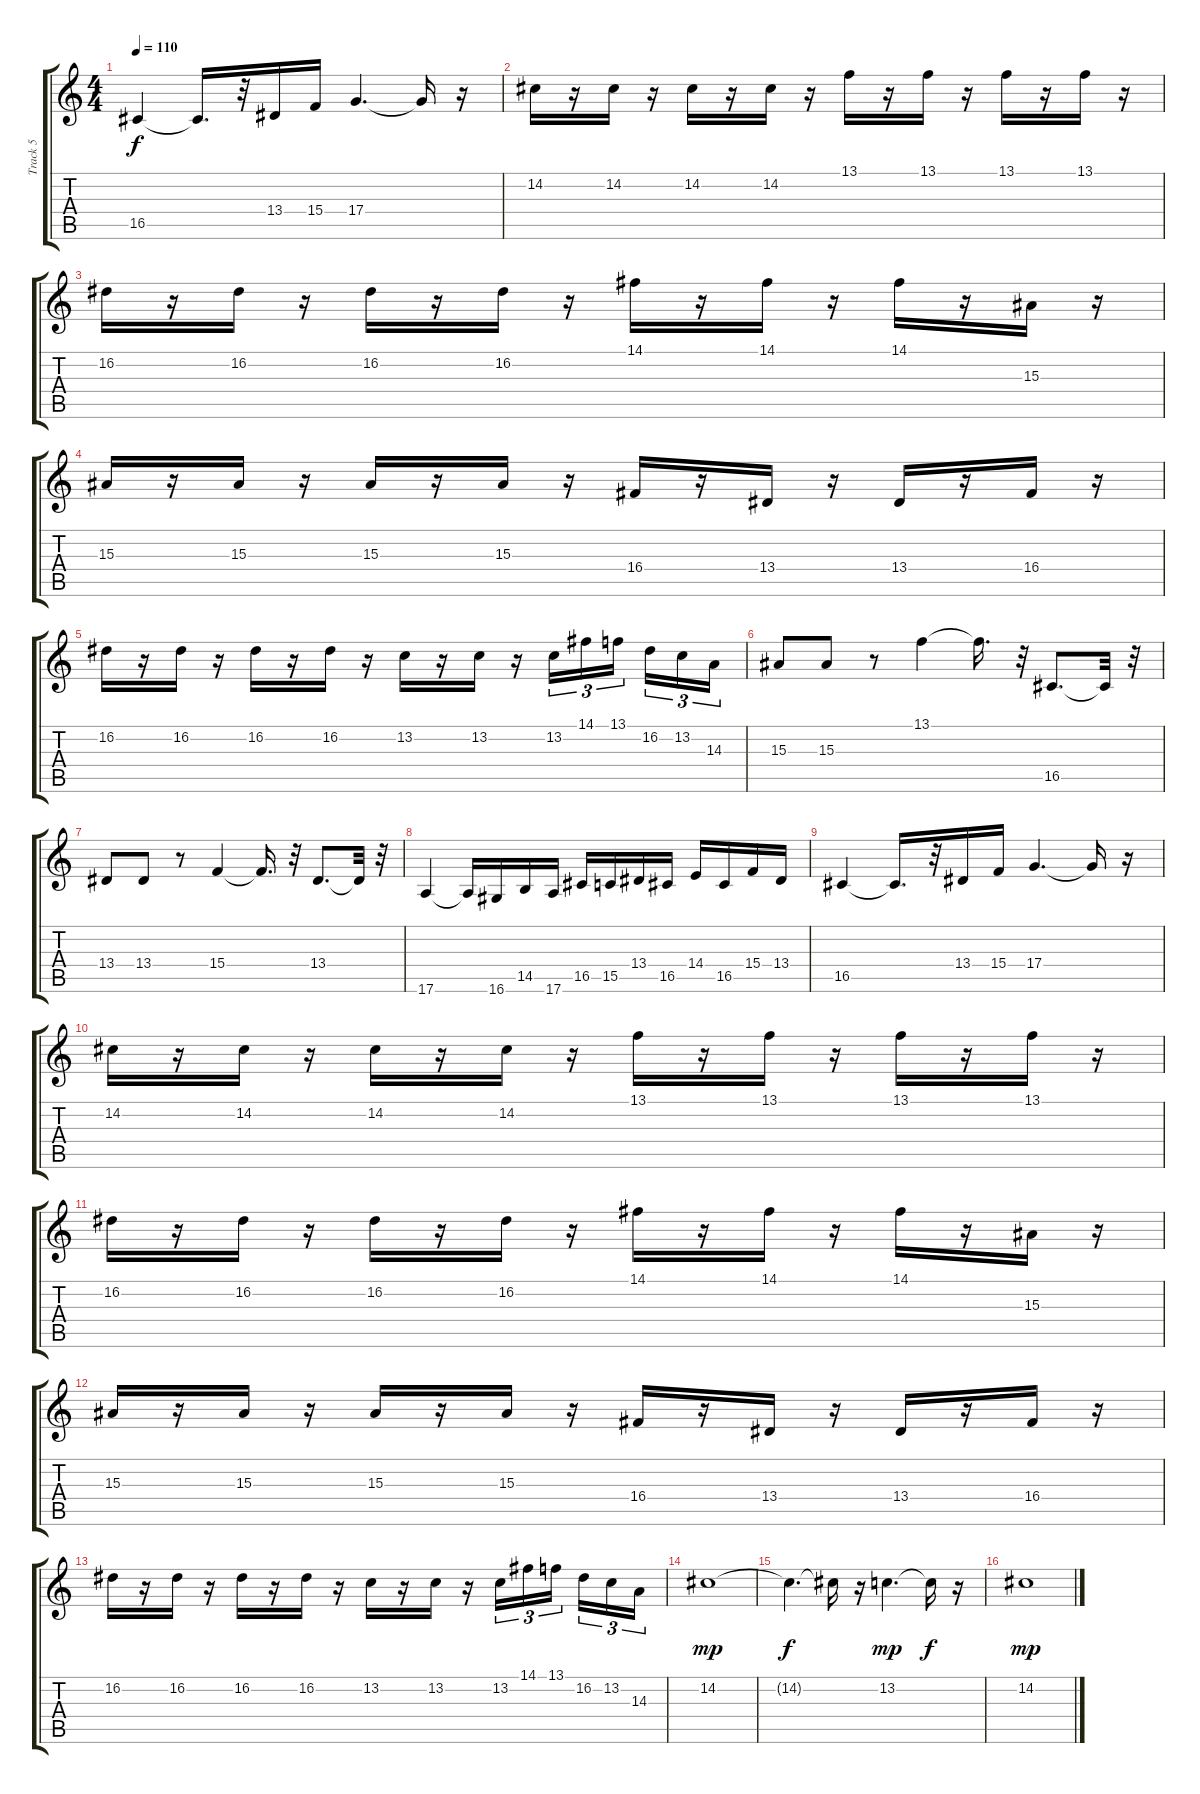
\track ("Track 5" "Track 5") {instrument stringensemble1}
\staff {score tabs}
\tuning (E4 B3 G3 D3 A2 E2) {hide}
\ts (4 4)
\tempo 110
\clef g2
\ks c
16.5.4{dy f} 16.5{t}.16{d} r.32 13.4.16 15.4.16 17.4.4{d} 17.4{t}.16 r.16 |
14.2.16 r.16 14.2.16 r.16 14.2.16 r.16 14.2.16 r.16 13.1.16 r.16 13.1.16 r.16 13.1.16 r.16 13.1.16 r.16 |
16.2.16 r.16 16.2.16 r.16 16.2.16 r.16 16.2.16 r.16 14.1.16 r.16 14.1.16 r.16 14.1.16 r.16 15.3.16 r.16 |
15.3.16 r.16 15.3.16 r.16 15.3.16 r.16 15.3.16 r.16 16.4.16 r.16 13.4.16 r.16 13.4.16 r.16 16.4.16 r.16 |
16.2.16 r.16 16.2.16 r.16 16.2.16 r.16 16.2.16 r.16 13.2.16 r.16 13.2.16 r.16 13.2.16{tu (3 2)} 14.1.16{tu (3 2)} 13.1.16{tu (3 2) beam splitsecondary} 16.2.16{tu (3 2)} 13.2.16{tu (3 2)} 14.3.16{tu (3 2)} |
15.3.8{instrument viola} 15.3.8 r.8 13.1.4 13.1{t}.16{d} r.32 16.5.8{d} 16.5{t}.32 r.32 |
13.4.8 13.4.8 r.8 15.4.4 15.4{t}.16{d} r.32 13.4.8{d} 13.4{t}.32 r.32 |
17.6.4 17.6{t}.16 16.6.16 14.5.16 17.6.16 16.5.16 15.5.16 13.4.16 16.5.16 14.4.16 16.5.16 15.4.16 13.4.16 |
16.5.4 16.5{t}.16{d} r.32 13.4.16 15.4.16 17.4.4{d} 17.4{t}.16 r.16 |
14.2.16 r.16 14.2.16 r.16 14.2.16 r.16 14.2.16 r.16 13.1.16 r.16 13.1.16 r.16 13.1.16 r.16 13.1.16 r.16 |
16.2.16 r.16 16.2.16 r.16 16.2.16 r.16 16.2.16 r.16 14.1.16 r.16 14.1.16 r.16 14.1.16 r.16 15.3.16 r.16 |
15.3.16 r.16 15.3.16 r.16 15.3.16 r.16 15.3.16 r.16 16.4.16 r.16 13.4.16 r.16 13.4.16 r.16 16.4.16 r.16 |
16.2.16 r.16 16.2.16 r.16 16.2.16 r.16 16.2.16 r.16 13.2.16 r.16 13.2.16 r.16 13.2.16{tu (3 2)} 14.1.16{tu (3 2)} 13.1.16{tu (3 2) beam splitsecondary} 16.2.16{tu (3 2)} 13.2.16{tu (3 2)} 14.3.16{tu (3 2)} |
14.2.1{dy mp instrument trumpet} |
14.2{t}.4{d dy f} 14.2{t}.16 r.16 13.2.4{d dy mp} 13.2{t}.16{dy f} r.16 |
14.2.1{dy mp}
